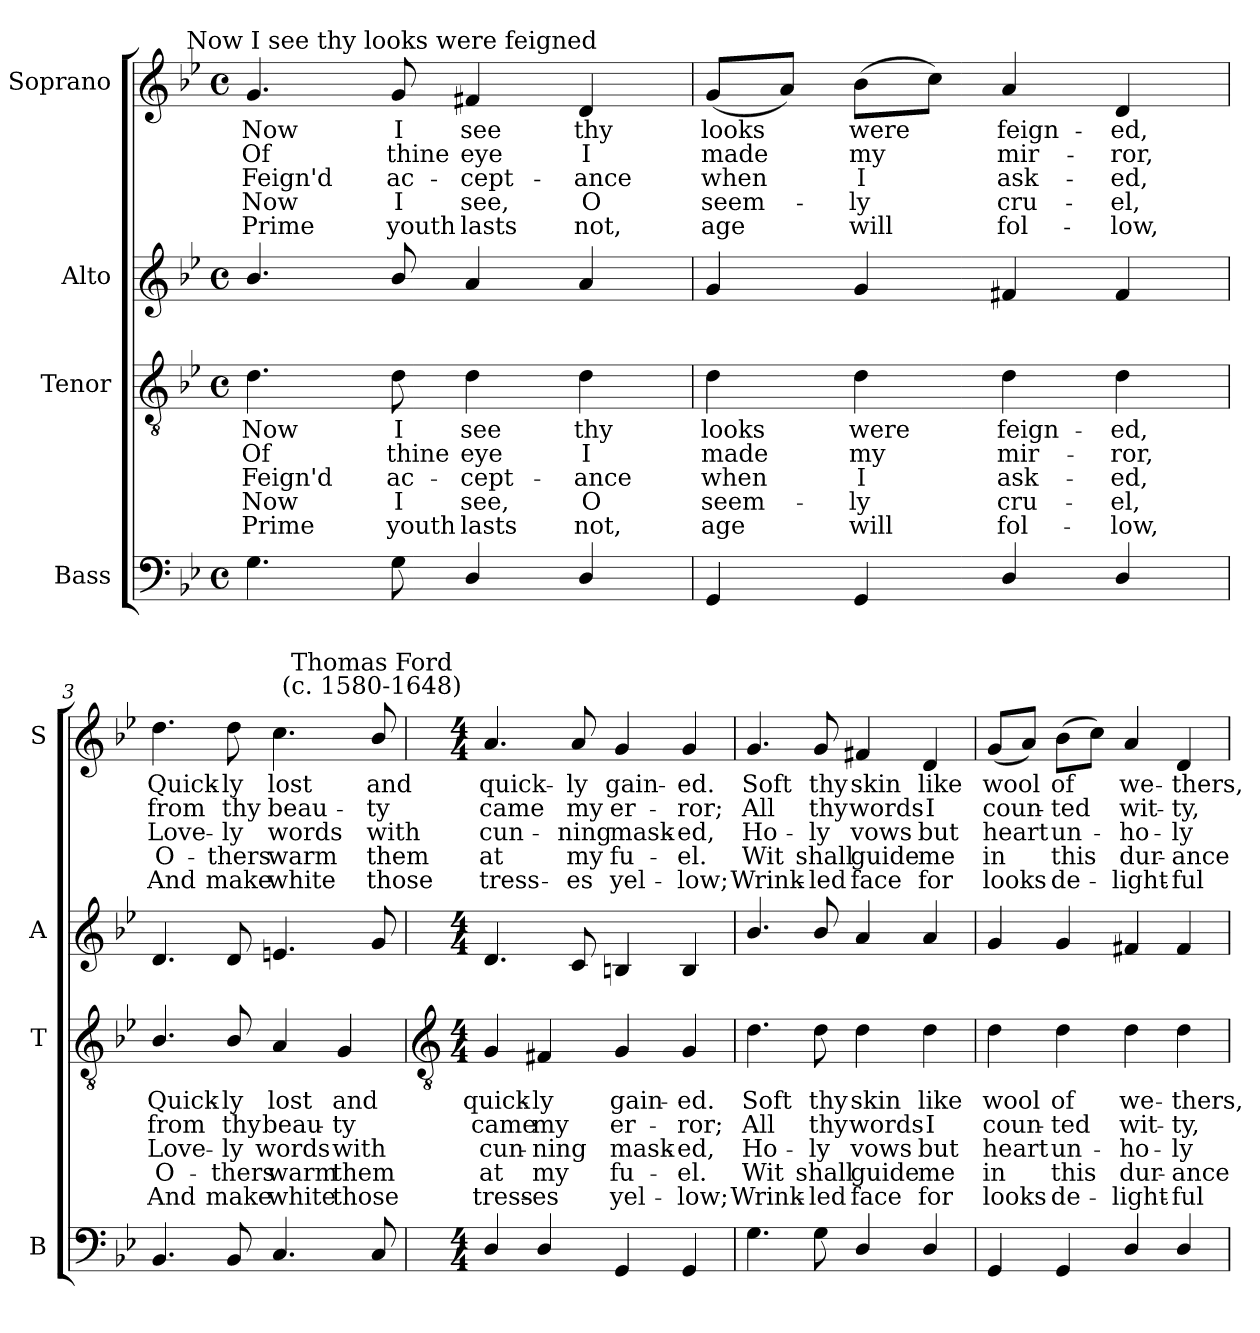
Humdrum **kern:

**kern	**kern	**text	**text	**text	**text	**text	**kern	**kern	**text	**text	**text	**text	**text
*part4	*part3	*part3	*part3	*part3	*part3	*part3	*part2	*part1	*part1	*part1	*part1	*part1	*part1
*staff4	*staff3	*staff3	*staff3	*staff3	*staff3	*staff3	*staff2	*staff1	*staff1	*staff1	*staff1	*staff1	*staff1
*I"Bass	*I"Tenor	*	*	*	*	*	*I"Alto	*I"Soprano	*	*	*	*	*
*I'B	*I'T	*	*	*	*	*	*I'A	*I'S	*	*	*	*	*
*clefF4	*clefGv2	*	*	*	*	*	*clefG2	*clefG2	*	*	*	*	*
*k[b-e-]	*k[b-e-]	*	*	*	*	*	*k[b-e-]	*k[b-e-]	*	*	*	*	*
*B-:	*B-:	*	*	*	*	*	*B-:	*B-:	*	*	*	*	*
*M4/4	*M4/4	*	*	*	*	*	*M4/4	*M4/4	*	*	*	*	*
*met(c)	*met(c)	*	*	*	*	*	*met(c)	*met(c)	*	*	*	*	*
=1	=1	=1	=1	=1	=1	=1	=1	=1	=1	=1	=1	=1	=1
!	!	!LO:LY:b	!LO:LY:b	!LO:LY:b	!LO:LY:b	!LO:LY:b	!	!	!LO:LY:b	!LO:LY:b	!LO:LY:b	!LO:LY:b	!LO:LY:b
4.G	4.d	Now	Of	Feign'd	Now	Prime	4.b-/	4.g	Now	Of	Feign'd	Now	Prime
!	!	!	!	!	!	!	!	!LO:TX:a:cj:t=Now I see thy looks were feigned	!	!	!	!	!
!	!	!LO:LY:b	!LO:LY:b	!LO:LY:b	!LO:LY:b	!LO:LY:b	!	!	!LO:LY:b	!LO:LY:b	!LO:LY:b	!LO:LY:b	!LO:LY:b
8G	8d	I	thine	ac-	-I	youth	8b-/	8g	I	thine	ac-	-I	youth
!	!	!LO:LY:b	!LO:LY:b	!LO:LY:b	!LO:LY:b	!LO:LY:b	!	!	!LO:LY:b	!LO:LY:b	!LO:LY:b	!LO:LY:b	!LO:LY:b
4D/	4d	see	eye	cept-	-see,	lasts	4a	4f#X	see	eye	cept-	-see,	lasts
!	!	!LO:LY:b	!LO:LY:b	!LO:LY:b	!LO:LY:b	!LO:LY:b	!	!	!LO:LY:b	!LO:LY:b	!LO:LY:b	!LO:LY:b	!LO:LY:b
4D/	4d	thy	I	ance	O	not,	4a	4d	thy	I	ance	O	not,
=2	=2	=2	=2	=2	=2	=2	=2	=2	=2	=2	=2	=2	=2
!	!	!LO:LY:b	!LO:LY:b	!LO:LY:b	!LO:LY:b	!LO:LY:b	!	!	!LO:LY:b	!LO:LY:b	!LO:LY:b	!LO:LY:b	!LO:LY:b
4GG	4d	looks	made	when	seem-	-age	4g	(<8gL	looks	made	when	seem-	age
.	.	.	.	.	.	.	.	8aJ)	.	.	.	.	.
!	!	!LO:LY:b	!LO:LY:b	!LO:LY:b	!LO:LY:b	!LO:LY:b	!	!	!LO:LY:b	!LO:LY:b	!LO:LY:b	!LO:LY:b	!LO:LY:b
4GG	4d	were	my	I	ly	will	4g	(>8b-L	were	my	I	ly	will
.	.	.	.	.	.	.	.	8ccJ)	.	.	.	.	.
!	!	!LO:LY:b	!LO:LY:b	!LO:LY:b	!LO:LY:b	!LO:LY:b	!	!	!LO:LY:b	!LO:LY:b	!LO:LY:b	!LO:LY:b	!LO:LY:b
4D/	4d	feign-	-mir-	-ask-	-cru-	-fol-	4f#X	4a	feign-	-mir-	-ask-	-cru-	-fol-
!	!	!LO:LY:b	!LO:LY:b	!LO:LY:b	!LO:LY:b	!LO:LY:b	!	!	!LO:LY:b	!LO:LY:b	!LO:LY:b	!LO:LY:b	!LO:LY:b
4D/	4d	-ed,	ror,	ed,	el,	low,	4f#	4d	-ed,	ror,	ed,	el,	low,
=3	=3	=3	=3	=3	=3	=3	=3	=3	=3	=3	=3	=3	=3
!	!	!LO:LY:b	!LO:LY:b	!LO:LY:b	!LO:LY:b	!LO:LY:b	!	!	!LO:LY:b	!LO:LY:b	!LO:LY:b	!LO:LY:b	!LO:LY:b
4.BB-	4.B-/	Quick-	-from	Love-	-O-	-And	4.d	4.dd	Quick-	-from	Love-	-O-	-And
!	!	!LO:LY:b	!LO:LY:b	!LO:LY:b	!LO:LY:b	!LO:LY:b	!	!	!LO:LY:b	!LO:LY:b	!LO:LY:b	!LO:LY:b	!LO:LY:b
8BB-	8B-/	ly	thy	ly	thers	make	8d	8dd	ly	thy	ly	thers	make
!	!	!LO:LY:b	!LO:LY:b	!LO:LY:b	!LO:LY:b	!LO:LY:b	!	!	!LO:LY:b	!LO:LY:b	!LO:LY:b	!LO:LY:b	!LO:LY:b
4.C	4A	lost	beau-	-words	warm	white	4.en	4.cc	lost	beau-	-words	warm	white
!	!	!LO:LY:b	!LO:LY:b	!LO:LY:b	!LO:LY:b	!LO:LY:b	!	!	!	!	!	!	!
.	4G	and	ty	with	them	those	.	.	.	.	.	.	.
!	!	!	!	!	!	!	!	!LO:TX:a:cj:t=Thomas Ford\n(c. 1580-1648)	!	!	!	!	!
!	!	!	!	!	!	!	!	!	!LO:LY:b	!LO:LY:b	!LO:LY:b	!LO:LY:b	!LO:LY:b
8C	.	.	.	.	.	.	8g	8b-/	and	ty	with	them	those
!!LO:LB:g=z
=4	=4	=4	=4	=4	=4	=4	=4	=4	=4	=4	=4	=4	=4
*	*clefGv2	*	*	*	*	*	*	*	*	*	*	*	*
*M4/4	*M4/4	*	*	*	*	*	*M4/4	*M4/4	*	*	*	*	*
!	!	!LO:LY:b	!LO:LY:b	!LO:LY:b	!LO:LY:b	!LO:LY:b	!	!	!LO:LY:b	!LO:LY:b	!LO:LY:b	!LO:LY:b	!LO:LY:b
4D/	4G	quick-	-came	cun-	-at	tress-	4.d	4.a	quick-	-came	cun-	-at	tress-
!	!	!LO:LY:b	!LO:LY:b	!LO:LY:b	!LO:LY:b	!LO:LY:b	!	!	!	!	!	!	!
4D/	4F#X	-ly	my	ning	my	es	.	.	.	.	.	.	.
!	!	!	!	!	!	!	!	!	!LO:LY:b	!LO:LY:b	!LO:LY:b	!LO:LY:b	!LO:LY:b
.	.	.	.	.	.	.	8c	8a	-ly	my	ning	my	es
!	!	!LO:LY:b	!LO:LY:b	!LO:LY:b	!LO:LY:b	!LO:LY:b	!	!	!LO:LY:b	!LO:LY:b	!LO:LY:b	!LO:LY:b	!LO:LY:b
4GG	4G	gain-	-er-	-mask-	-fu-	-yel-	4Bn	4g	gain-	-er-	-mask-	-fu-	-yel-
!	!	!LO:LY:b	!LO:LY:b	!LO:LY:b	!LO:LY:b	!LO:LY:b	!	!	!LO:LY:b	!LO:LY:b	!LO:LY:b	!LO:LY:b	!LO:LY:b
4GG	4G	-ed.	ror;	ed,	el.	low;	4B	4g	-ed.	ror;	ed,	el.	low;
=5	=5	=5	=5	=5	=5	=5	=5	=5	=5	=5	=5	=5	=5
!	!	!LO:LY:b	!LO:LY:b	!LO:LY:b	!LO:LY:b	!LO:LY:b	!	!	!LO:LY:b	!LO:LY:b	!LO:LY:b	!LO:LY:b	!LO:LY:b
4.G	4.d	Soft	All	Ho-	-Wit	Wrink-	4.b-/	4.g	Soft	All	Ho-	-Wit	Wrink-
!	!	!LO:LY:b	!LO:LY:b	!LO:LY:b	!LO:LY:b	!LO:LY:b	!	!	!LO:LY:b	!LO:LY:b	!LO:LY:b	!LO:LY:b	!LO:LY:b
8G	8d	-thy	thy	ly	shall	led	8b-/	8g	-thy	thy	ly	shall	led
!	!	!LO:LY:b	!LO:LY:b	!LO:LY:b	!LO:LY:b	!LO:LY:b	!	!	!LO:LY:b	!LO:LY:b	!LO:LY:b	!LO:LY:b	!LO:LY:b
4D/	4d	skin	words	vows	guide	face	4a	4f#X	skin	words	vows	guide	face
!	!	!LO:LY:b	!LO:LY:b	!LO:LY:b	!LO:LY:b	!LO:LY:b	!	!	!LO:LY:b	!LO:LY:b	!LO:LY:b	!LO:LY:b	!LO:LY:b
4D/	4d	like	I	but	me	for	4a	4d	like	I	but	me	for
=6	=6	=6	=6	=6	=6	=6	=6	=6	=6	=6	=6	=6	=6
!	!	!LO:LY:b	!LO:LY:b	!LO:LY:b	!LO:LY:b	!LO:LY:b	!	!	!LO:LY:b	!LO:LY:b	!LO:LY:b	!LO:LY:b	!LO:LY:b
4GG	4d	wool	coun-	-heart	in	looks	4g	(<8gL	wool	coun-	heart	in	looks
.	.	.	.	.	.	.	.	8aJ)	.	.	.	.	.
!	!	!LO:LY:b	!LO:LY:b	!LO:LY:b	!LO:LY:b	!LO:LY:b	!	!	!LO:LY:b	!LO:LY:b	!LO:LY:b	!LO:LY:b	!LO:LY:b
4GG	4d	of	ted	un-	-this	de-	4g	(>8b-L	of	ted	un-	this	de-
.	.	.	.	.	.	.	.	8ccJ)	.	.	.	.	.
!	!	!LO:LY:b	!LO:LY:b	!LO:LY:b	!LO:LY:b	!LO:LY:b	!	!	!LO:LY:b	!LO:LY:b	!LO:LY:b	!LO:LY:b	!LO:LY:b
4D/	4d	-we-	-wit-	-ho-	-dur-	-light-	4f#X	4a	we-	-wit-	-ho-	-dur-	-light-
!	!	!LO:LY:b	!LO:LY:b	!LO:LY:b	!LO:LY:b	!LO:LY:b	!	!	!LO:LY:b	!LO:LY:b	!LO:LY:b	!LO:LY:b	!LO:LY:b
4D/	4d	-thers,	ty,	ly	ance	ful	4f#	4d	-thers,	ty,	ly	ance	ful
=	=	=	=	=	=	=	=	=	=	=	=	=	=
*-	*-	*-	*-	*-	*-	*-	*-	*-	*-	*-	*-	*-	*-
